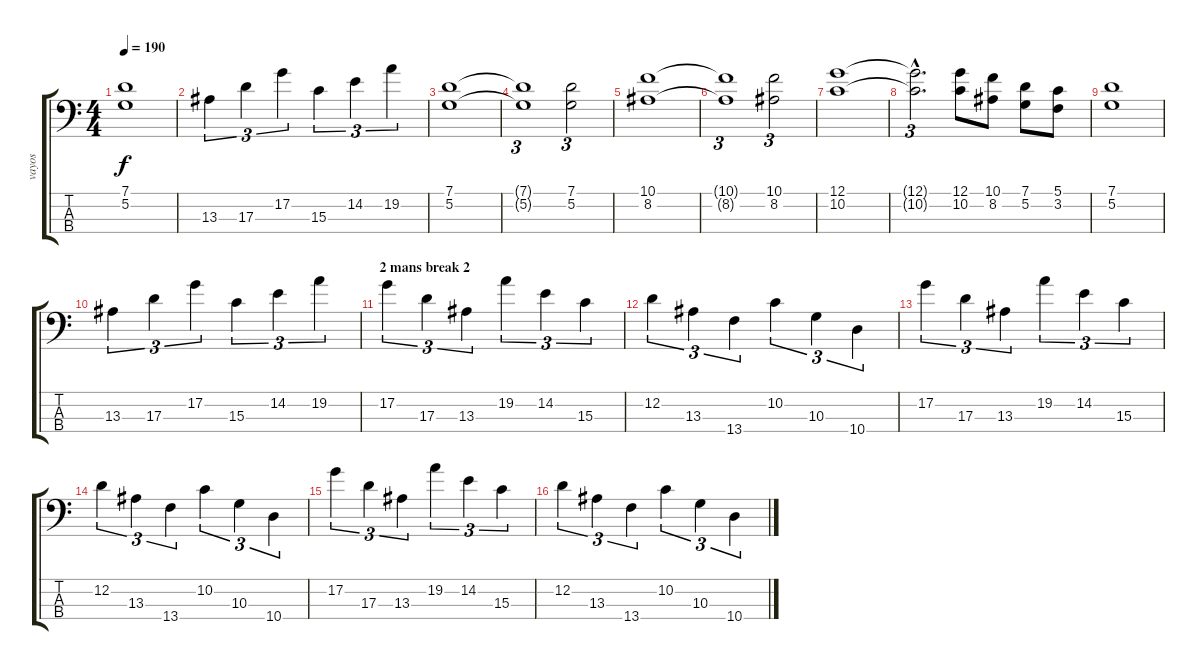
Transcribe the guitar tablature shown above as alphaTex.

\track ("vayos" "vayos") {instrument electricbassfinger}
\staff {score tabs}
\tuning (G2 D2 A1 E1) {hide}
\ts (4 4)
\tempo 190
\clef f4
\ks c
(7.1 5.2).1{dy f} |
13.3.4{tu (3 2)} 17.3.4{tu (3 2)} 17.2.4{tu (3 2)} 15.3.4{tu (3 2)} 14.2.4{tu (3 2)} 19.2.4{tu (3 2)} |
(7.1 5.2).1 |
(7.1{t} 5.2{t}).1{tu (3 2)} (7.1 5.2).2{tu (3 2)} |
(10.1 8.2).1 |
(10.1{t} 8.2{t}).1{tu (3 2)} (10.1 8.2).2{tu (3 2)} |
(12.1 10.2).1 |
(12.1{hac t} 10.2{hac t}).2{d tu (3 2)} (12.1 10.2).8 (10.1 8.2).8 (7.1 5.2).8 (5.1 3.2).8 |
(7.1 5.2).1 |
13.3.4{tu (3 2)} 17.3.4{tu (3 2)} 17.2.4{tu (3 2)} 15.3.4{tu (3 2)} 14.2.4{tu (3 2)} 19.2.4{tu (3 2)} |
\section ("" "2 mans break 2")
17.2.4{tu (3 2)} 17.3.4{tu (3 2)} 13.3.4{tu (3 2)} 19.2.4{tu (3 2)} 14.2.4{tu (3 2)} 15.3.4{tu (3 2)} |
12.2.4{tu (3 2)} 13.3.4{tu (3 2)} 13.4.4{tu (3 2)} 10.2.4{tu (3 2)} 10.3.4{tu (3 2)} 10.4.4{tu (3 2)} |
17.2.4{tu (3 2)} 17.3.4{tu (3 2)} 13.3.4{tu (3 2)} 19.2.4{tu (3 2)} 14.2.4{tu (3 2)} 15.3.4{tu (3 2)} |
12.2.4{tu (3 2)} 13.3.4{tu (3 2)} 13.4.4{tu (3 2)} 10.2.4{tu (3 2)} 10.3.4{tu (3 2)} 10.4.4{tu (3 2)} |
17.2.4{tu (3 2)} 17.3.4{tu (3 2)} 13.3.4{tu (3 2)} 19.2.4{tu (3 2)} 14.2.4{tu (3 2)} 15.3.4{tu (3 2)} |
12.2.4{tu (3 2)} 13.3.4{tu (3 2)} 13.4.4{tu (3 2)} 10.2.4{tu (3 2)} 10.3.4{tu (3 2)} 10.4.4{tu (3 2)}
